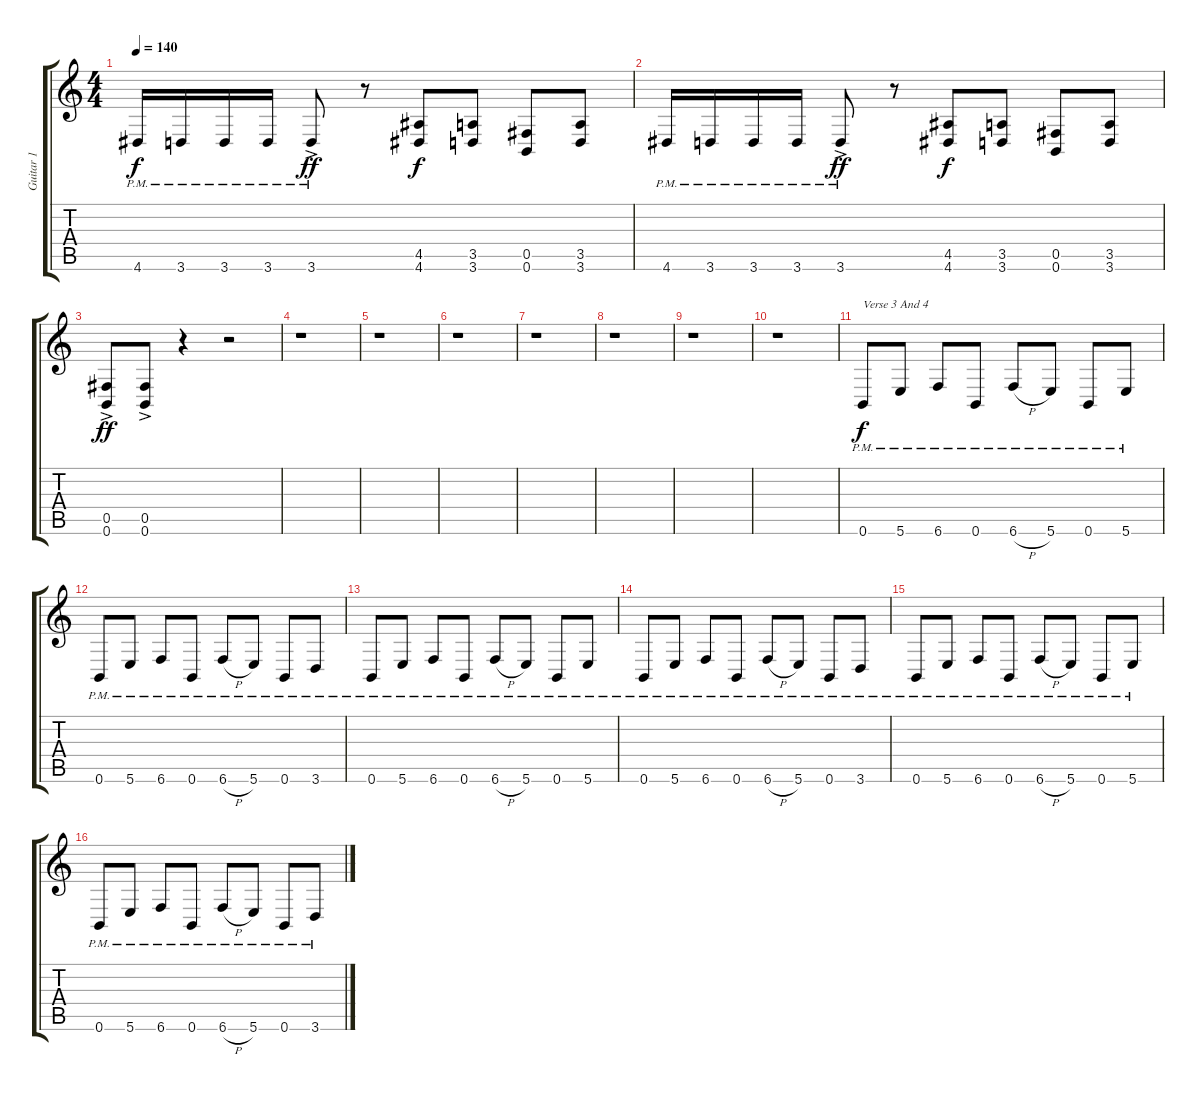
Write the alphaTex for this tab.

\track ("Guitar 1" "Guitar 1") {instrument distortionguitar}
\staff {score tabs}
\tuning (Db4 Ab3 E3 B2 Gb2 B1) {hide}
\ts (4 4)
\tempo 140
\clef g2
\ks c
4.6{pm}.16{dy f} 3.6{pm}.16 3.6{pm}.16 3.6{pm}.16 3.6{ac pm}.8{dy ff} r.8 (4.5 4.6).8{dy f} (3.5 3.6).8 (0.5 0.6).8 (3.5 3.6).8 |
4.6{pm}.16 3.6{pm}.16 3.6{pm}.16 3.6{pm}.16 3.6{ac pm}.8{dy ff} r.8 (4.5 4.6).8{dy f} (3.5 3.6).8 (0.5 0.6).8 (3.5 3.6).8 |
(0.5{ac} 0.6{ac}).8{dy ff} (0.5{ac} 0.6{ac}).8 r.4 r.2 |
r.1 |
r.1 |
r.1 |
r.1 |
r.1 |
r.1 |
r.1 |
0.6{pm}.8{txt "Verse 3 And 4" dy f} 5.6{pm}.8 6.6{pm}.8 0.6{pm}.8 6.6{h pm}.8 5.6{pm}.8 0.6{pm}.8 5.6{pm}.8 |
0.6{pm}.8 5.6{pm}.8 6.6{pm}.8 0.6{pm}.8 6.6{h pm}.8 5.6{pm}.8 0.6{pm}.8 3.6{pm}.8 |
0.6{pm}.8 5.6{pm}.8 6.6{pm}.8 0.6{pm}.8 6.6{h pm}.8 5.6{pm}.8 0.6{pm}.8 5.6{pm}.8 |
0.6{pm}.8 5.6{pm}.8 6.6{pm}.8 0.6{pm}.8 6.6{h pm}.8 5.6{pm}.8 0.6{pm}.8 3.6{pm}.8 |
0.6{pm}.8 5.6{pm}.8 6.6{pm}.8 0.6{pm}.8 6.6{h pm}.8 5.6{pm}.8 0.6{pm}.8 5.6{pm}.8 |
0.6{pm}.8 5.6{pm}.8 6.6{pm}.8 0.6{pm}.8 6.6{h pm}.8 5.6{pm}.8 0.6{pm}.8 3.6{pm}.8
